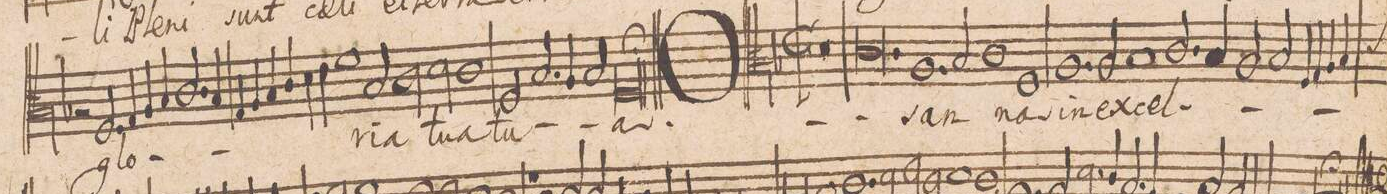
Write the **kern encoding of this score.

**kern	**text
*I"TENOR.	*
*clefC3	*
*k[b-]	*
*met(C|)	*
*M2/1	*
2r	.
2.F/	glo-
4G/	.
4A/	.
4B-/	.
=45-	=45-
2.c/	.
4B-/	.
4G/	.
4A/	.
4B-/	.
4c/	.
=46-	=46-
4d\	.
4e\	.
1f	.
2B-/	ri-
=47-	=47-
2c\	-a
2d\	tu-
1c	-a
=48-	=48-
2F/	tu-
2.B-/	.
4A/	.
2B-/	.
=49-	=49-
0Fl;	-a.
=50||	=50||
*>C	*
*M2/1	*
*met(C|)	*
0r	.
=51-	=51-
0.c	O-
=52-	=52-
1.A	-san-
=53-	=53-
2B-/	.
1c	.
=54-	=54-
1F	-na
1.A	in
=55-	=55-
2A/	ex-
1B-	-cel-
=56-	=56-
2.c/	.
4B-/	.
2A/	.
2B-/	.
=57-	=57-
4F/	.
4G/	.
4A/	.
4B-/	.
*custos:c	*
*-	*-
